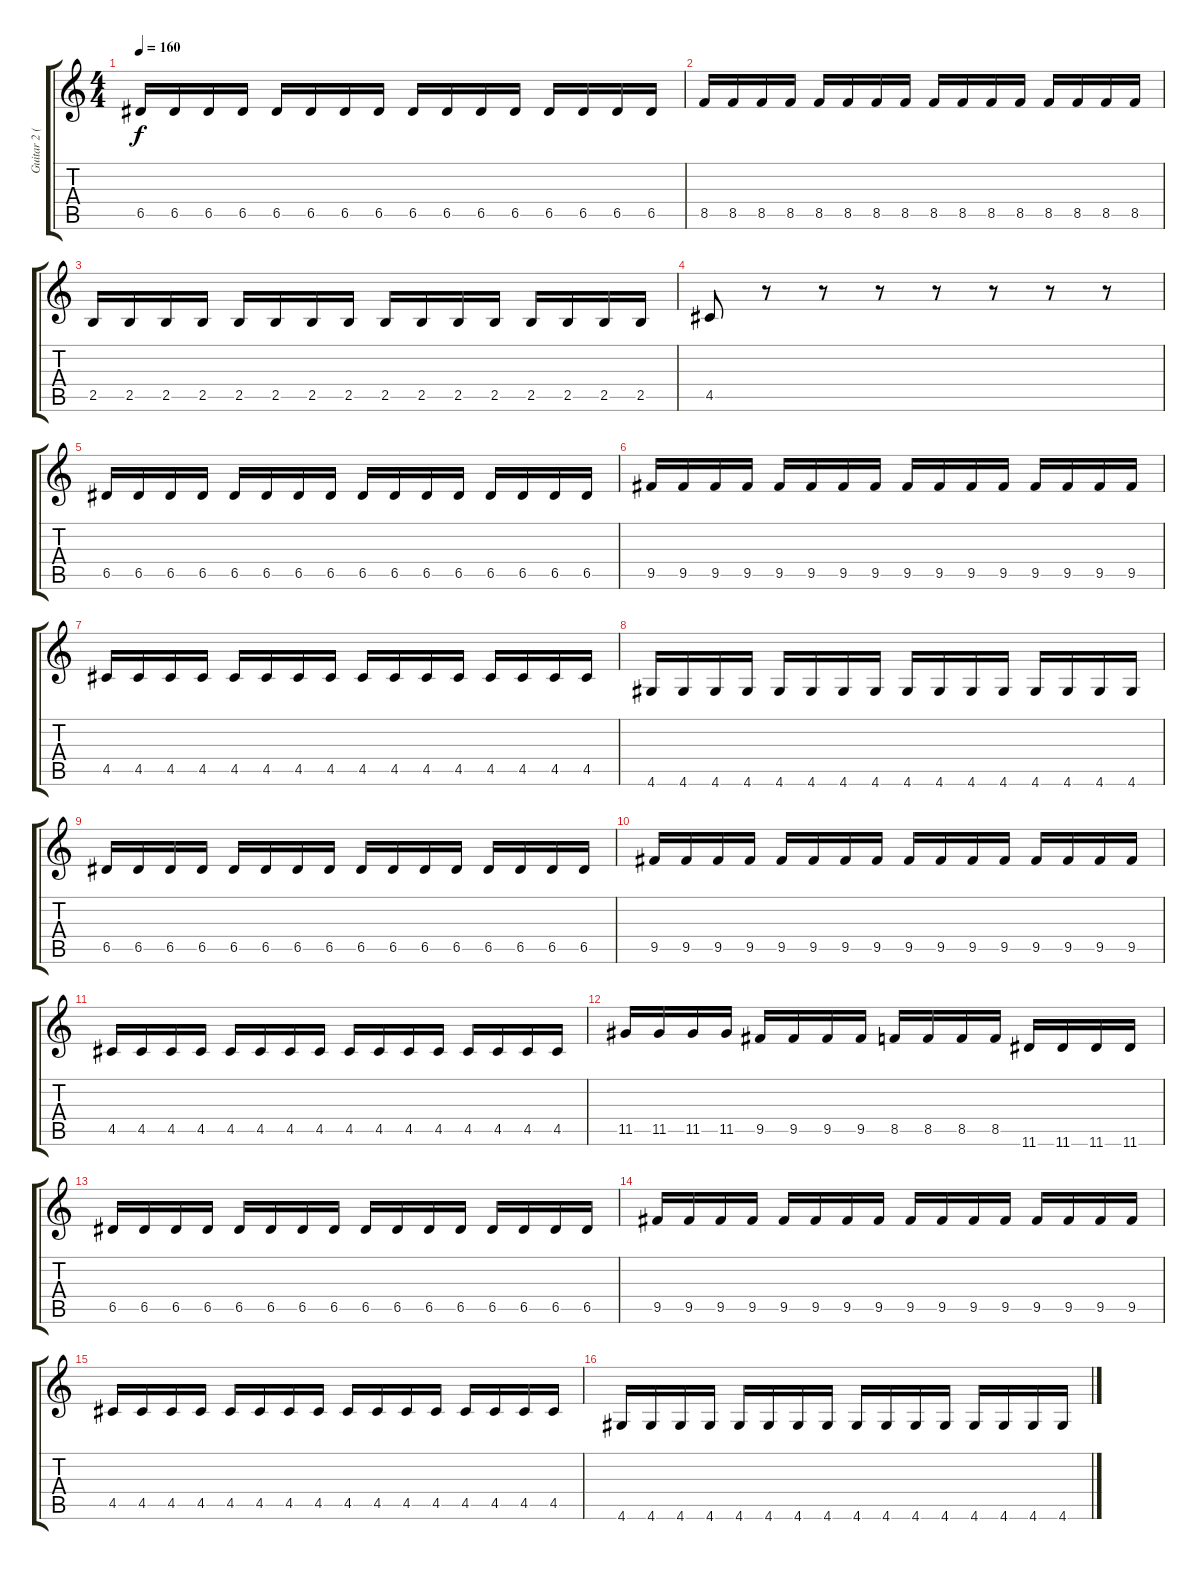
\track ("Guitar 2 (lead)" "Guitar 2 (") {instrument distortionguitar}
\staff {score tabs}
\tuning (E4 B3 G3 D3 A2 E2) {hide}
\ts (4 4)
\tempo 160
\clef g2
\ks c
6.5.16{dy f} 6.5.16 6.5.16 6.5.16 6.5.16 6.5.16 6.5.16 6.5.16 6.5.16 6.5.16 6.5.16 6.5.16 6.5.16 6.5.16 6.5.16 6.5.16 |
8.5.16 8.5.16 8.5.16 8.5.16 8.5.16 8.5.16 8.5.16 8.5.16 8.5.16 8.5.16 8.5.16 8.5.16 8.5.16 8.5.16 8.5.16 8.5.16 |
2.5.16 2.5.16 2.5.16 2.5.16 2.5.16 2.5.16 2.5.16 2.5.16 2.5.16 2.5.16 2.5.16 2.5.16 2.5.16 2.5.16 2.5.16 2.5.16 |
4.5.8 r.8 r.8 r.8 r.8 r.8 r.8 r.8 |
6.5.16 6.5.16 6.5.16 6.5.16 6.5.16 6.5.16 6.5.16 6.5.16 6.5.16 6.5.16 6.5.16 6.5.16 6.5.16 6.5.16 6.5.16 6.5.16 |
9.5.16 9.5.16 9.5.16 9.5.16 9.5.16 9.5.16 9.5.16 9.5.16 9.5.16 9.5.16 9.5.16 9.5.16 9.5.16 9.5.16 9.5.16 9.5.16 |
4.5.16 4.5.16 4.5.16 4.5.16 4.5.16 4.5.16 4.5.16 4.5.16 4.5.16 4.5.16 4.5.16 4.5.16 4.5.16 4.5.16 4.5.16 4.5.16 |
4.6.16 4.6.16 4.6.16 4.6.16 4.6.16 4.6.16 4.6.16 4.6.16 4.6.16 4.6.16 4.6.16 4.6.16 4.6.16 4.6.16 4.6.16 4.6.16 |
6.5.16 6.5.16 6.5.16 6.5.16 6.5.16 6.5.16 6.5.16 6.5.16 6.5.16 6.5.16 6.5.16 6.5.16 6.5.16 6.5.16 6.5.16 6.5.16 |
9.5.16 9.5.16 9.5.16 9.5.16 9.5.16 9.5.16 9.5.16 9.5.16 9.5.16 9.5.16 9.5.16 9.5.16 9.5.16 9.5.16 9.5.16 9.5.16 |
4.5.16 4.5.16 4.5.16 4.5.16 4.5.16 4.5.16 4.5.16 4.5.16 4.5.16 4.5.16 4.5.16 4.5.16 4.5.16 4.5.16 4.5.16 4.5.16 |
11.5.16 11.5.16 11.5.16 11.5.16 9.5.16 9.5.16 9.5.16 9.5.16 8.5.16 8.5.16 8.5.16 8.5.16 11.6.16 11.6.16 11.6.16 11.6.16 |
6.5.16 6.5.16 6.5.16 6.5.16 6.5.16 6.5.16 6.5.16 6.5.16 6.5.16 6.5.16 6.5.16 6.5.16 6.5.16 6.5.16 6.5.16 6.5.16 |
9.5.16 9.5.16 9.5.16 9.5.16 9.5.16 9.5.16 9.5.16 9.5.16 9.5.16 9.5.16 9.5.16 9.5.16 9.5.16 9.5.16 9.5.16 9.5.16 |
4.5.16 4.5.16 4.5.16 4.5.16 4.5.16 4.5.16 4.5.16 4.5.16 4.5.16 4.5.16 4.5.16 4.5.16 4.5.16 4.5.16 4.5.16 4.5.16 |
4.6.16 4.6.16 4.6.16 4.6.16 4.6.16 4.6.16 4.6.16 4.6.16 4.6.16 4.6.16 4.6.16 4.6.16 4.6.16 4.6.16 4.6.16 4.6.16
